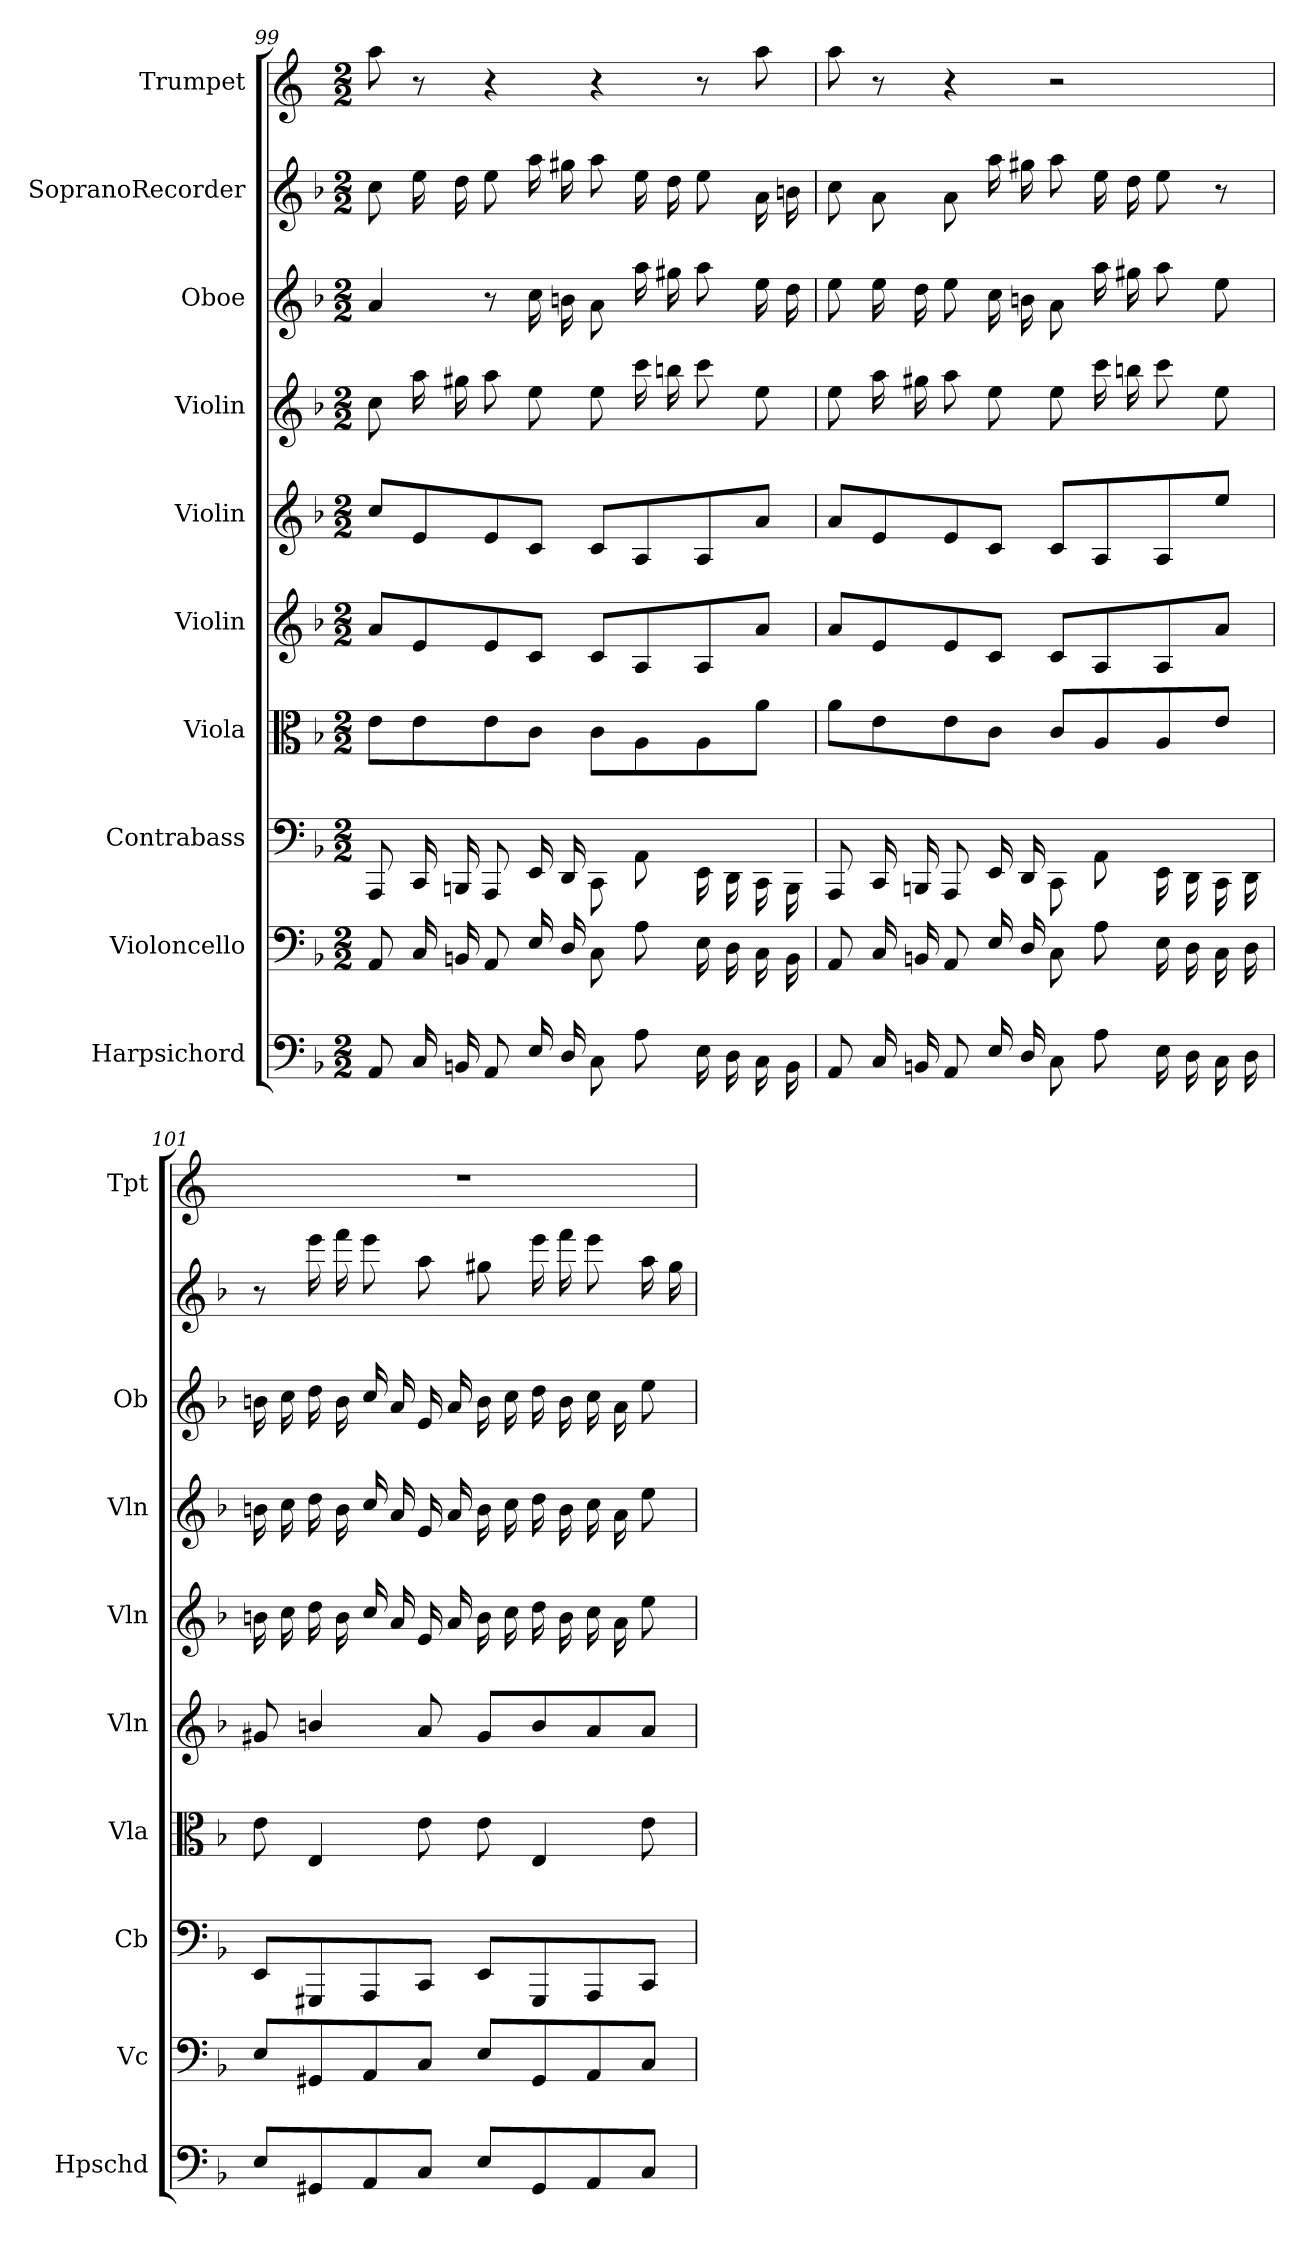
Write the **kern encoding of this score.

**kern	**kern	**kern	**kern	**kern	**kern	**kern	**kern	**kern	**kern
*part10	*part9	*part8	*part7	*part6	*part5	*part4	*part3	*part2	*part1
*staff10	*staff9	*staff8	*staff7	*staff6	*staff5	*staff4	*staff3	*staff2	*staff1
*I"Harpsichord	*I"Violoncello	*I"Contrabass	*I"Viola	*I"Violin	*I"Violin	*I"Violin	*I"Oboe	*I"SopranoRecorder	*I"Trumpet
*I'Hpschd	*I'Vc	*I'Cb	*I'Vla	*I'Vln	*I'Vln	*I'Vln	*I'Ob	*	*I'Tpt
*clefF4	*clefF4	*clefF4	*clefC3	*clefG2	*clefG2	*clefG2	*clefG2	*clefG2	*clefG2
*k[b-]	*k[b-]	*k[b-]	*k[b-]	*k[b-]	*k[b-]	*k[b-]	*k[b-]	*k[b-]	*k[]
*M2/2	*M2/2	*M2/2	*M2/2	*M2/2	*M2/2	*M2/2	*M2/2	*M2/2	*M2/2
=99	=99	=99	=99	=99	=99	=99	=99	=99	=99
8AA/	8AA/	8AAA/	8e\L	8a/L	8cc/L	8cc\	4a/	8cc\	8aa\
16C/	16C/	16CC/	8e\	8e/	8e/	16aa\	.	16ee\	8r
16BBn/	16BBn/	16BBBn/	.	.	.	16gg#X\	.	16dd\	.
8AA/	8AA/	8AAA/	8e\	8e/	8e/	8aa\	8r	8ee\	4r
16E/	16E/	16EE/	8c\J	8c/J	8c/J	8ee\	16cc\	16aa\	.
16D/	16D/	16DD/	.	.	.	.	16bn\	16gg#X\	.
8C\	8C\	8CC\	8c\L	8c/L	8c/L	8ee\	8a\	8aa\	4r
8A\	8A\	8AA\	8A\	8A/	8A/	16ccc\	16aa\	16ee\	.
.	.	.	.	.	.	16bbn\	16gg#X\	16dd\	.
16E\	16E\	16EE\	8A\	8A/	8A/	8ccc\	8aa\	8ee\	8r
16D\	16D\	16DD\	.	.	.	.	.	.	.
16C\	16C\	16CC\	8a\J	8a/J	8a/J	8ee\	16ee\	16a\	8aa\
16BB\	16BB\	16BBB\	.	.	.	.	16dd\	16bn\	.
=100	=100	=100	=100	=100	=100	=100	=100	=100	=100
8AA/	8AA/	8AAA/	8a\L	8a/L	8a/L	8ee\	8ee\	8cc\	8aa\
16C/	16C/	16CC/	8e\	8e/	8e/	16aa\	16ee\	8a\	8r
16BBn/	16BBn/	16BBBn/	.	.	.	16gg#X\	16dd\	.	.
8AA/	8AA/	8AAA/	8e\	8e/	8e/	8aa\	8ee\	8a\	4r
16E/	16E/	16EE/	8c\J	8c/J	8c/J	8ee\	16cc\	16aa\	.
16D/	16D/	16DD/	.	.	.	.	16bn\	16gg#X\	.
8C\	8C\	8CC\	8c/L	8c/L	8c/L	8ee\	8a\	8aa\	2r
8A\	8A\	8AA\	8A/	8A/	8A/	16ccc\	16aa\	16ee\	.
.	.	.	.	.	.	16bbn\	16gg#X\	16dd\	.
16E\	16E\	16EE\	8A/	8A/	8A/	8ccc\	8aa\	8ee\	.
16D\	16D\	16DD\	.	.	.	.	.	.	.
16C\	16C\	16CC\	8e/J	8a/J	8ee/J	8ee\	8ee\	8r	.
16D\	16D\	16DD\	.	.	.	.	.	.	.
=101	=101	=101	=101	=101	=101	=101	=101	=101	=101
8E/L	8E/L	8EE/L	8e\	8g#X/	16bn\	16bn\	16bn\	8r	1r
.	.	.	.	.	16cc\	16cc\	16cc\	.	.
8GG#X/	8GG#X/	8GGG#X/	4E/	4bn/	16dd\	16dd\	16dd\	16eee\	.
.	.	.	.	.	16b\	16b\	16b\	16fff\	.
8AA/	8AA/	8AAA/	.	.	16cc/	16cc/	16cc/	8eee\	.
.	.	.	.	.	16a/	16a/	16a/	.	.
8C/J	8C/J	8CC/J	8e\	8a/	16e/	16e/	16e/	8aa\	.
.	.	.	.	.	16a/	16a/	16a/	.	.
8E/L	8E/L	8EE/L	8e\	8g#/L	16b\	16b\	16b\	8gg#X\	.
.	.	.	.	.	16cc\	16cc\	16cc\	.	.
8GG#/	8GG#/	8GGG#/	4E/	8b/	16dd\	16dd\	16dd\	16eee\	.
.	.	.	.	.	16b\	16b\	16b\	16fff\	.
8AA/	8AA/	8AAA/	.	8a/	16cc\	16cc\	16cc\	8eee\	.
.	.	.	.	.	16a\	16a\	16a\	.	.
8C/J	8C/J	8CC/J	8e\	8a/J	8ee\	8ee\	8ee\	16aa\	.
.	.	.	.	.	.	.	.	16gg#\	.
=	=	=	=	=	=	=	=	=	=
*-	*-	*-	*-	*-	*-	*-	*-	*-	*-
